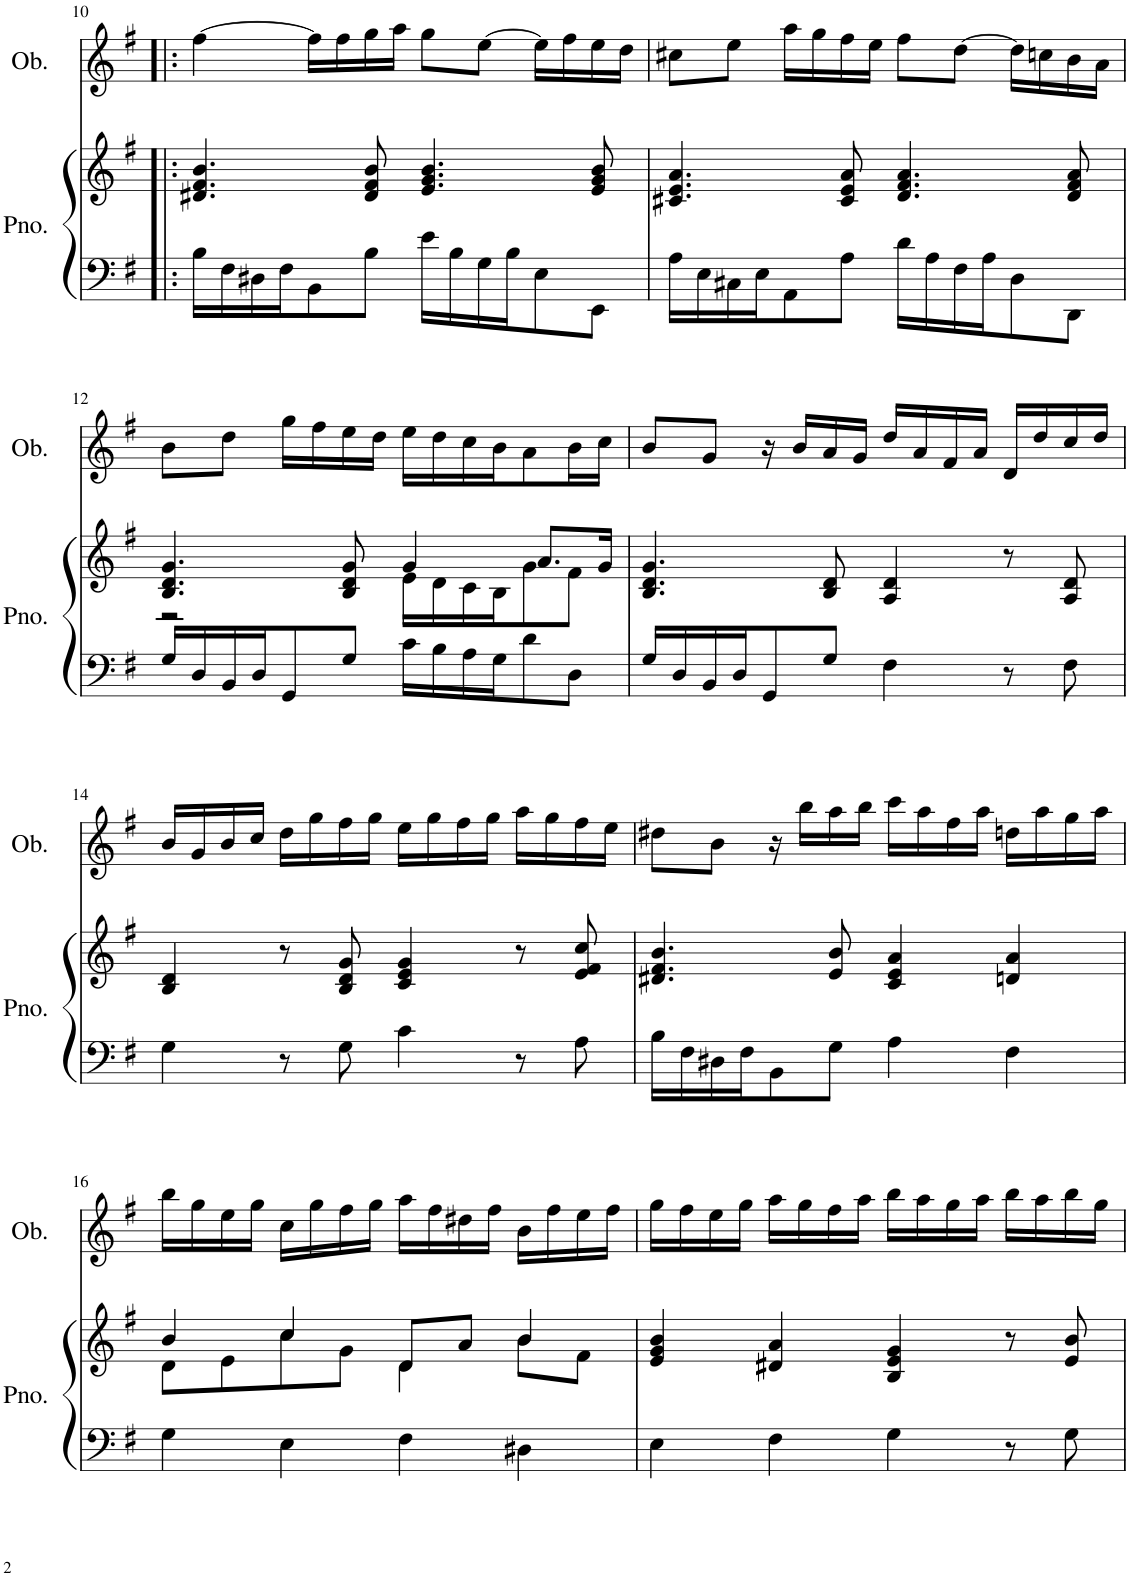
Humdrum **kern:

**kern	**kern	**kern
*part2	*part2	*part1
*staff3	*staff2	*staff1
*I"Piano	*	*I"Oboe
*I'Pno.	*	*I'Ob.
!!LO:PB:g=z
*clefF4	*clefG2	*clefG2
*k[f#]	*k[f#]	*k[f#]
*M4/4	*M4/4	*M4/4
*met(c|)	*met(c|)	*met(c|)
=10!|:	=10!|:	=10!|:
16B\LL	4.d#X/ 4.f#/ 4.b/	[4ff#\
16F#\	.	.
16D#X\	.	.
16F#\J	.	.
8BB\	.	16ff#\LL]
.	.	16ff#\
8B\J	8d#/ 8f#/ 8b/	16gg\
.	.	16aa\JJ
16e\LL	4.e/ 4.g/ 4.b/	8gg\L
16B\	.	.
16G\	.	[8ee\J
16B\J	.	.
8E\	.	16ee\LL]
.	.	16ff#\
8EE\J	8e/ 8g/ 8b/	16ee\
.	.	16dd\JJ
=11	=11	=11
16A\LL	4.c#X/ 4.e/ 4.a/	8cc#X\L
16E\	.	.
16C#X\	.	8ee\J
16E\J	.	.
8AA\	.	16aa\LL
.	.	16gg\
8A\J	8c#/ 8e/ 8a/	16ff#\
.	.	16ee\JJ
16d\LL	4.d/ 4.f#/ 4.a/	8ff#\L
16A\	.	.
16F#\	.	[8dd\J
16A\J	.	.
8D\	.	16dd\LL]
.	.	16ccn\
8DD\J	8d/ 8f#/ 8a/	16b\
.	.	16a\JJ
!!LO:LB:g=z
=12	=12	=12
*	*^	*
16G/LL	4.B/ 4.d/ 4.g/	2r	8b\L
16D/	.	.	.
16BB/	.	.	8dd\J
16D/J	.	.	.
8GG/	.	.	16gg\LL
.	.	.	16ff#\
8G/J	8B/ 8d/ 8g/	.	16ee\
.	.	.	16dd\JJ
16c\LL	4g/	16e\LL	16ee\LL
16B\	.	16d\	16dd\
16A\	.	16c\	16cc\
16G\J	.	16B\J	16b\J
8d\	8.a/L	8g\	8a\
8D\J	.	8f#\J	16b\L
.	16g/Jk	.	16cc\JJ
*	*v	*v	*
=13	=13	=13
16G/LL	4.B/ 4.d/ 4.g/	8b/L
16D/	.	.
16BB/	.	8g/J
16D/J	.	.
8GG/	.	16r
.	.	16b/LL
8G/J	8B/ 8d/	16a/
.	.	16g/JJ
4F#\	4A/ 4d/	16dd/LL
.	.	16a/
.	.	16f#/
.	.	16a/JJ
8r	8r	16d/LL
.	.	16dd/
8F#\	8A/ 8d/	16cc/
.	.	16dd/JJ
!!LO:LB:g=z
=14	=14	=14
4G\	4B/ 4d/	16b/LL
.	.	16g/
.	.	16b/
.	.	16cc/JJ
8r	8r	16dd\LL
.	.	16gg\
8G\	8B/ 8d/ 8g/	16ff#\
.	.	16gg\JJ
4c\	4c/ 4e/ 4g/	16ee\LL
.	.	16gg\
.	.	16ff#\
.	.	16gg\JJ
8r	8r	16aa\LL
.	.	16gg\
8A\	8e/ 8f#/ 8cc/	16ff#\
.	.	16ee\JJ
=15	=15	=15
16B\LL	4.d#X/ 4.f#/ 4.b/	8dd#X\L
16F#\	.	.
16D#X\	.	8b\J
16F#\J	.	.
8BB\	.	16r
.	.	16bb\LL
8G\J	8e/ 8b/	16aa\
.	.	16bb\JJ
4A\	4c/ 4e/ 4a/	16ccc\LL
.	.	16aa\
.	.	16ff#\
.	.	16aa\JJ
4F#\	4dn/ 4a/	16ddn\LL
.	.	16aa\
.	.	16gg\
.	.	16aa\JJ
!!LO:LB:g=z
=16	=16	=16
*	*^	*
4G\	4b/	8d\L	16bb\LL
.	.	.	16gg\
.	.	8e\	16ee\
.	.	.	16gg\JJ
4E\	4cc/	8cc\	16cc\LL
.	.	.	16gg\
.	.	8g\J	16ff#\
.	.	.	16gg\JJ
4F#\	8d/L	4d\	16aa\LL
.	.	.	16ff#\
.	8a/J	.	16dd#X\
.	.	.	16ff#\JJ
4D#X\	4b/	8b\L	16b\LL
.	.	.	16ff#\
.	.	8f#\J	16ee\
.	.	.	16ff#\JJ
*	*v	*v	*
=17	=17	=17
4E\	4e/ 4g/ 4b/	16gg\LL
.	.	16ff#\
.	.	16ee\
.	.	16gg\JJ
4F#\	4d#X/ 4a/	16aa\LL
.	.	16gg\
.	.	16ff#\
.	.	16aa\JJ
4G\	4B/ 4e/ 4g/	16bb\LL
.	.	16aa\
.	.	16gg\
.	.	16aa\JJ
8r	8r	16bb\LL
.	.	16aa\
8G\	8e/ 8b/	16bb\
.	.	16gg\JJ
=	=	=
*-	*-	*-
